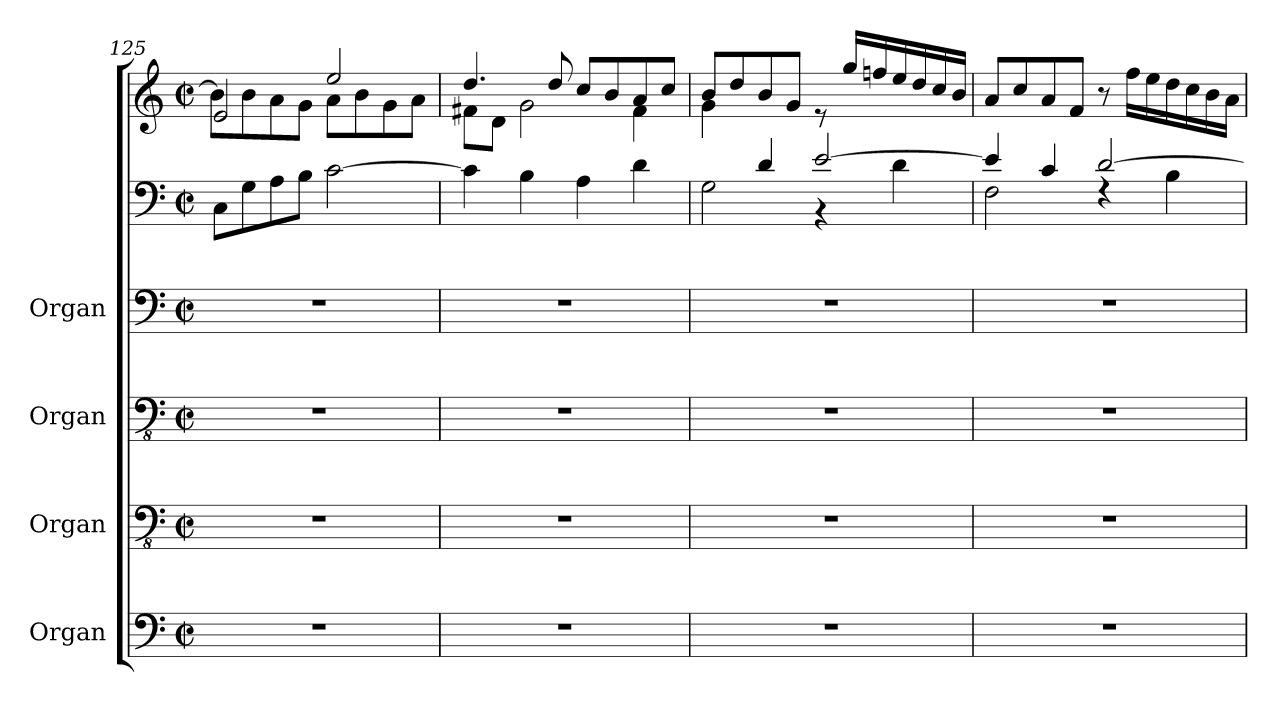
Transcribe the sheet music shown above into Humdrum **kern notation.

**kern	**kern	**kern	**kern	**kern	**kern
*part4	*part3	*part2	*part1	*part1	*part1
*staff6	*staff5	*staff4	*staff3	*staff2	*staff1
*I"Organ	*I"Organ	*I"Organ	*I"Organ	*	*
*clefF4	*clefFv4	*clefFv4	*clefF4	*clefF4	*clefG2
*k[]	*k[]	*k[]	*k[]	*k[]	*k[]
*M2/2	*M2/2	*M2/2	*M2/2	*M2/2	*M2/2
*met(c|)	*met(c|)	*met(c|)	*met(c|)	*met(c|)	*met(c|)
=125	=125	=125	=125	=125	=125
*	*	*	*	*	*^
1r	1r	1r	1r	8C\L	2e/	8b\L]
.	.	.	.	8G\	.	8b\
.	.	.	.	8A\	.	8a\
.	.	.	.	8B\J	.	8g\J
.	.	.	.	[2c\	2ee/	8a\L
.	.	.	.	.	.	8b\
.	.	.	.	.	.	8g\
.	.	.	.	.	.	8a\J
!!LO:LB:g=z	!!
=126	=126	=126	=126	=126	=126	=126
1r	1r	1r	1r	4c\]	4.dd/	8f#X\L
.	.	.	.	.	.	8d\J
.	.	.	.	4B\	.	2g\
.	.	.	.	.	8dd/	.
.	.	.	.	4A\	8cc/L	.
.	.	.	.	.	8b/	.
.	.	.	.	4d\	8a/	4f#\
.	.	.	.	.	8cc/J	.
=127	=127	=127	=127	=127	=127	=127
*	*	*	*	*^	*	*
1r	1r	1r	1r	4ryy	2G\	8b/L	4g\
.	.	.	.	.	.	8dd/	.
.	.	.	.	4d/	.	8b/	2.ryy
.	.	.	.	.	.	8g/J	.
.	.	.	.	[2e/	4r	8re	.
.	.	.	.	.	.	16gg/LL	.
.	.	.	.	.	.	16ffn/	.
.	.	.	.	.	4d\	16ee/	.
.	.	.	.	.	.	16dd/	.
.	.	.	.	.	.	16cc/	.
.	.	.	.	.	.	16b/JJ	.
*	*	*	*	*	*	*v	*v
=128	=128	=128	=128	=128	=128	=128
1r	1r	1r	1r	4e/]	2F\	8a/L
.	.	.	.	.	.	8cc/
.	.	.	.	4c/	.	8a/
.	.	.	.	.	.	8f/J
.	.	.	.	[2d/	4rF	8r
.	.	.	.	.	.	16ff\LL
.	.	.	.	.	.	16ee\
.	.	.	.	.	4B\	16dd\
.	.	.	.	.	.	16cc\
.	.	.	.	.	.	16b\
.	.	.	.	.	.	16a\JJ
*	*	*	*	*v	*v	*
=	=	=	=	=	=
*-	*-	*-	*-	*-	*-
